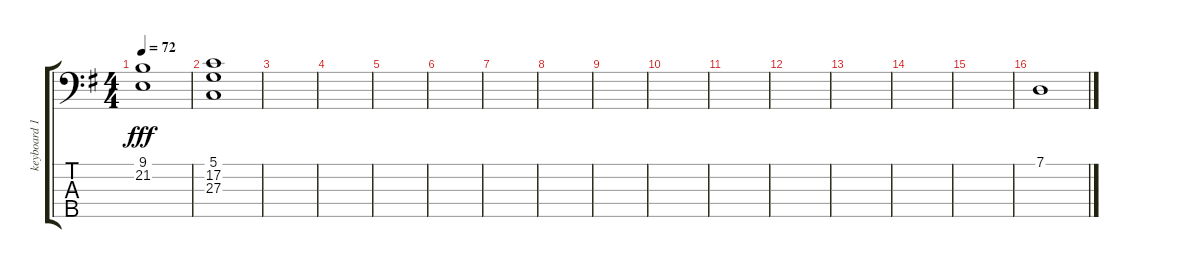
\track ("keyboard 1_2" "keyboard 1") {instrument churchorgan}
\staff {score tabs}
\tuning (G2 D2 A1 E1 B0) {hide}
\ts (4 4)
\tempo 72
\clef f4
\ks g
(9.1 21.2).1{dy fff} |
(5.1 17.2 27.3).1 |
|
|
|
|
|
|
|
|
|
|
|
|
|
7.1.1
